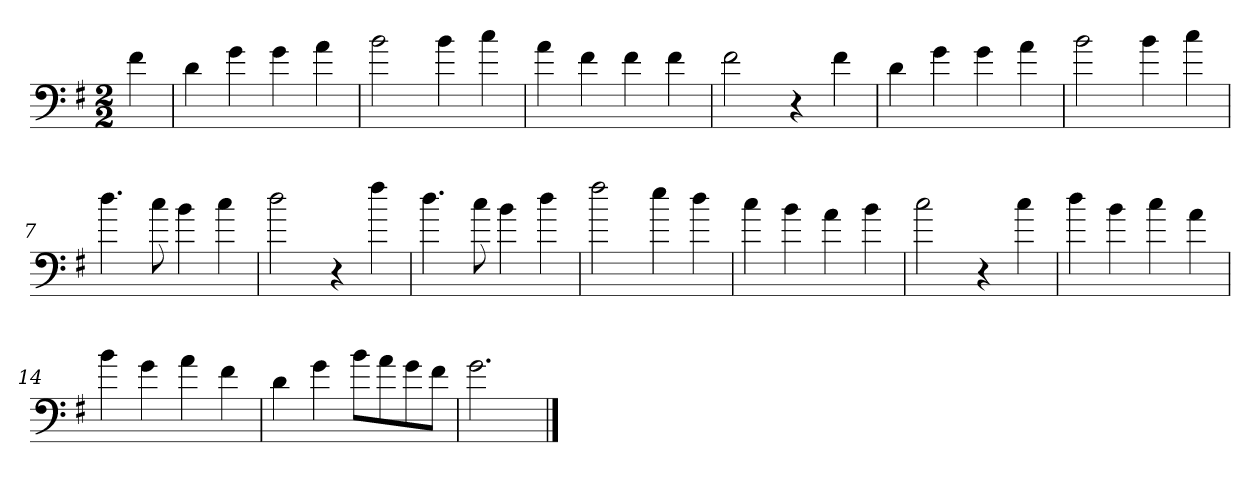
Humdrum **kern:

**kern
*part1
*staff1
*clefF4
*k[f#]
*G:
*M2/2
=
4f#
=1
4d
4g
4g
4a
=2
2b
4b
4cc
=3
4a
4f#
4f#
4f#
=4
2f#
4r
4f#
=5
4d
4g
4g
4a
=6
2b
4b
4cc
=7
4.dd
8cc
4b
4cc
=8
2dd
4r
4ff#
=9
4.dd
8cc
4b
4dd
=10
2ff#
4ee
4dd
=11
4cc
4b
4a
4b
=12
2cc
4r
4cc
=13
4dd
4b
4cc
4a
=14
4b
4g
4a
4f#
=15
4d
4g
8b\L
8a\
8g\
8f#\J
=16
2.g
==
*-
